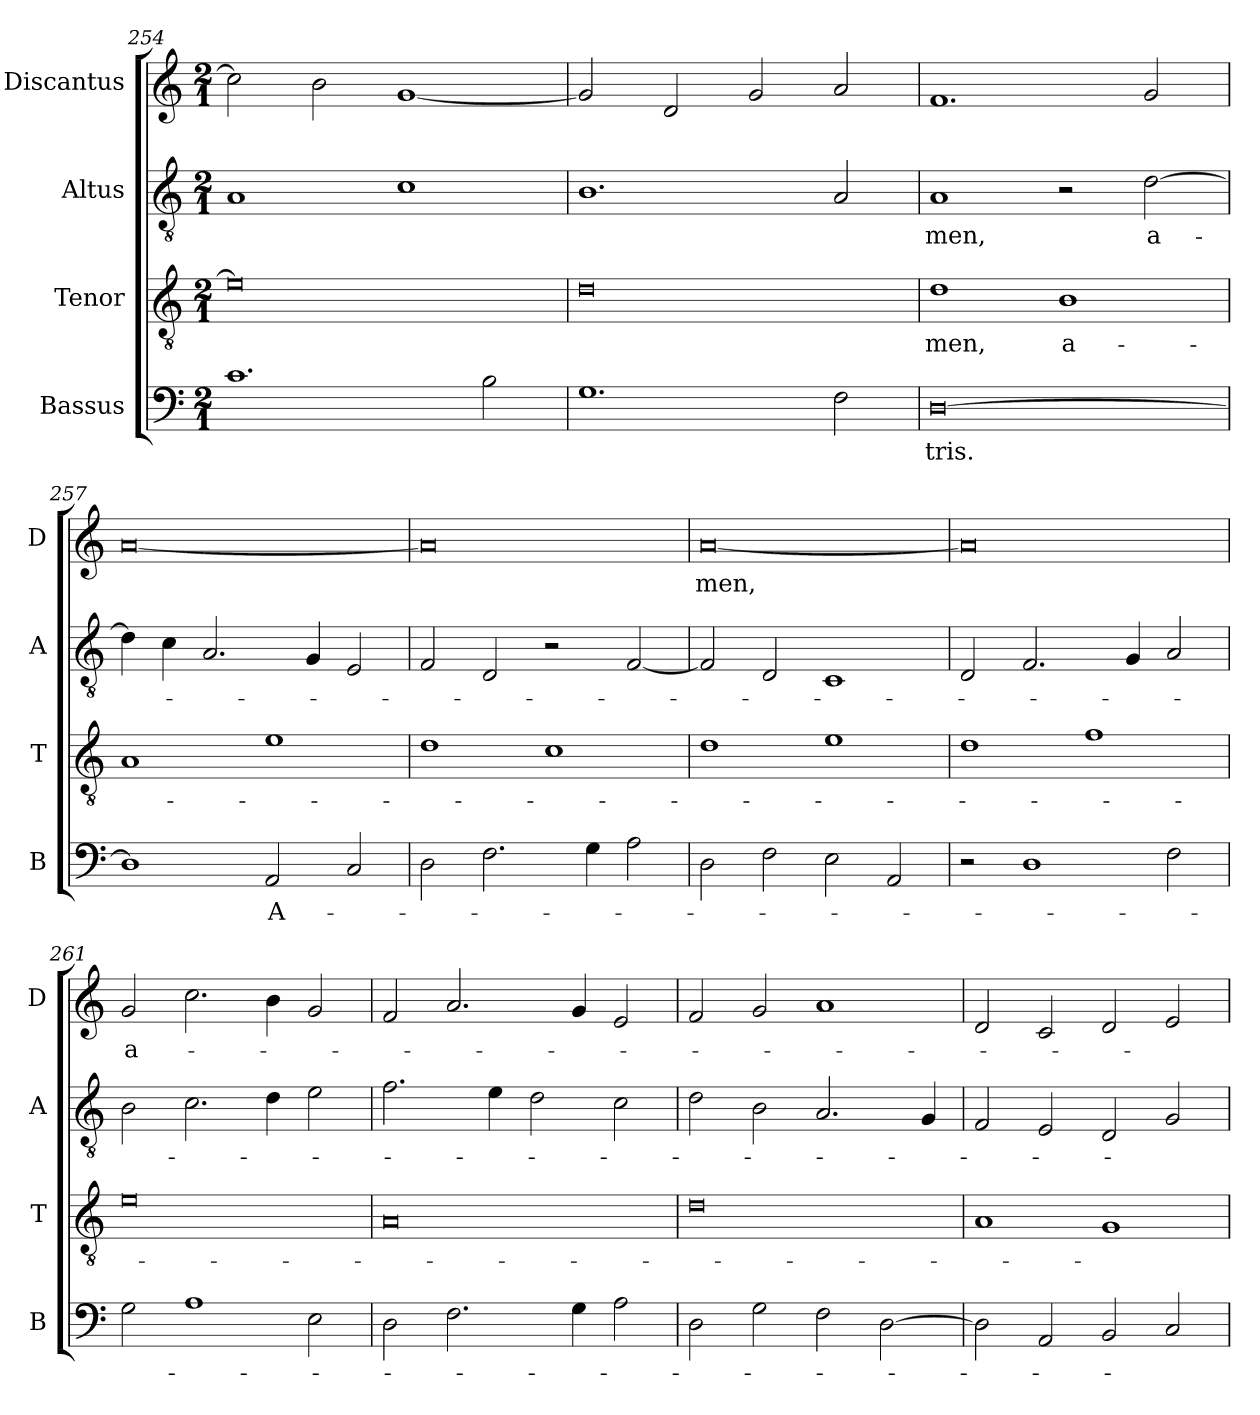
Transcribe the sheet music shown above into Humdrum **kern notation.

**kern	**text	**kern	**text	**kern	**text	**kern	**text
*part4	*part4	*part3	*part3	*part2	*part2	*part1	*part1
*staff4	*staff4	*staff3	*staff3	*staff2	*staff2	*staff1	*staff1
*I"Bassus	*	*I"Tenor	*	*I"Altus	*	*I"Discantus	*
*I'B	*	*I'T	*	*I'A	*	*I'D	*
*clefF4	*	*clefGv2	*	*clefGv2	*	*clefG2	*
*k[]	*	*k[]	*	*k[]	*	*k[]	*
*M2/1	*	*M2/1	*	*M2/1	*	*M2/1	*
=254	=254	=254	=254	=254	=254	=254	=254
1.c	.	0e]	.	1A	.	2cc]	.
.	.	.	.	.	.	2b	.
.	.	.	.	1c	.	[1g	.
2B	.	.	.	.	.	.	.
=255	=255	=255	=255	=255	=255	=255	=255
1.G	.	0d	.	1.B	.	2g]	.
.	.	.	.	.	.	2d	.
.	.	.	.	.	.	2g	.
2F	.	.	.	2A	.	2a	.
=256	=256	=256	=256	=256	=256	=256	=256
[0D	-tris.	1d	-men,	1A	-men,	1.f	.
.	.	1B	a-	2r	.	.	.
.	.	.	.	[2d	a-	2g	.
=257	=257	=257	=257	=257	=257	=257	=257
1D]	.	1A	.	4d]	.	[0a	.
.	.	.	.	4c	.	.	.
.	.	.	.	2.A	.	.	.
2AA	A-	1e	.	.	.	.	.
.	.	.	.	4G	.	.	.
2C	.	.	.	2E	.	.	.
=258	=258	=258	=258	=258	=258	=258	=258
2D	.	1d	.	2F	.	0a]	.
2.F	.	.	.	2D	.	.	.
.	.	1c	.	2r	.	.	.
4G	.	.	.	.	.	.	.
2A	.	.	.	[2F	.	.	.
=259	=259	=259	=259	=259	=259	=259	=259
2D	.	1d	.	2F]	.	[0a	-men,
2F	.	.	.	2D	.	.	.
2E	.	1e	.	1C	.	.	.
2AA	.	.	.	.	.	.	.
=260	=260	=260	=260	=260	=260	=260	=260
2r	.	1d	.	2D	.	0a]	.
1D	.	.	.	2.F	.	.	.
.	.	1f	.	.	.	.	.
.	.	.	.	4G	.	.	.
2F	.	.	.	2A	.	.	.
=261	=261	=261	=261	=261	=261	=261	=261
2G	.	0e	.	2B	.	2g	a-
1A	.	.	.	2.c	.	2.cc	.
.	.	.	.	4d	.	4b	.
2E	.	.	.	2e	.	2g	.
=262	=262	=262	=262	=262	=262	=262	=262
2D	.	0A	.	2.f	.	2f	.
2.F	.	.	.	.	.	2.a	.
.	.	.	.	4e	.	.	.
.	.	.	.	2d	.	.	.
4G	.	.	.	.	.	4g	.
2A	.	.	.	2c	.	2e	.
=263	=263	=263	=263	=263	=263	=263	=263
2D	.	0d	.	2d	.	2f	.
2G	.	.	.	2B	.	2g	.
2F	.	.	.	2.A	.	1a	.
[2D	.	.	.	.	.	.	.
.	.	.	.	4G	.	.	.
=264	=264	=264	=264	=264	=264	=264	=264
2D]	.	1A	.	2F	.	2d	.
2AA	.	.	.	2E	.	2c	.
2BB	.	1G	.	2D	.	2d	.
2C	.	.	.	2G	.	2e	.
=	=	=	=	=	=	=	=
*-	*-	*-	*-	*-	*-	*-	*-
